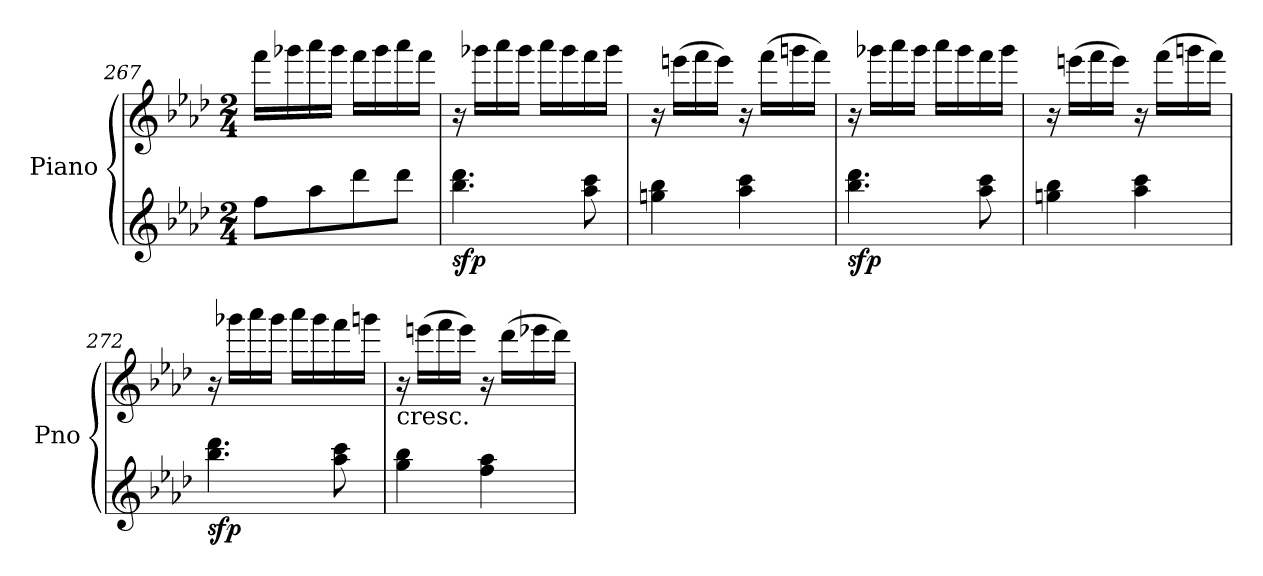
**kern	**kern	**dynam
*part1	*part1	*part1
*staff2	*staff1	*staff1/2
*I"Piano	*	*
*I'Pno	*	*
*clefG2	*clefG2	*
*k[b-e-a-d-]	*k[b-e-a-d-]	*
*A-:	*A-:	*
*M2/4	*M2/4	*
=267	=267	=267
8ff\L	16fff\LL	.
.	16ggg-X\	.
8aa-\	16aaa-\	.
.	16ggg-\JJ	.
8ddd-\	16fff\LL	.
.	16ggg-\	.
8ddd-\J	16aaa-\	.
.	16fff\JJ	.
=268	=268	=268
!	!	!LO:DY:b=2
4.bb-\ 4.ddd-\	16r	sfp
.	16ggg-X\LL	.
.	16aaa-\	.
.	16ggg-\JJ	.
.	16aaa-\LL	.
.	16ggg-\	.
8aa-\ 8ccc\	16fff\	.
.	16ggg-\JJ	.
=269	=269	=269
4ggn\ 4bb-\	16r	.
.	(16eeen\LL	.
.	16fff\	.
.	16eee\JJ)	.
4aa-\ 4ccc\	16r	.
.	(16fff\LL	.
.	16gggn\	.
.	16fff\JJ)	.
!!LO:PB:g=z
=270	=270	=270
!	!	!LO:DY:b=2
4.bb-\ 4.ddd-\	16r	sfp
.	16ggg-X\LL	.
.	16aaa-\	.
.	16ggg-\JJ	.
.	16aaa-\LL	.
.	16ggg-\	.
8aa-\ 8ccc\	16fff\	.
.	16ggg-\JJ	.
=271	=271	=271
4ggn\ 4bb-\	16r	.
.	(16eeen\LL	.
.	16fff\	.
.	16eee\JJ)	.
4aa-\ 4ccc\	16r	.
.	(16fff\LL	.
.	16gggn\	.
.	16fff\JJ)	.
=272	=272	=272
!	!	!LO:DY:b=2
4.bb-\ 4.ddd-\	16r	sfp
.	16ggg-X\LL	.
.	16aaa-\	.
.	16ggg-\JJ	.
.	16aaa-\LL	.
.	16ggg-\	.
8aa-\ 8ccc\	16fff\	.
.	16gggn\JJ	.
=273	=273	=273
!	!LO:TX:b:t=cresc.	!
4gg\ 4bb-\	16r	.
.	(16eeen\LL	.
.	16fff\	.
.	16eee\JJ)	.
4ff\ 4aa-\	16r	.
.	(16ddd-\LL	.
.	16eee-X\	.
.	16ddd-\JJ)	.
=	=	=
*-	*-	*-
